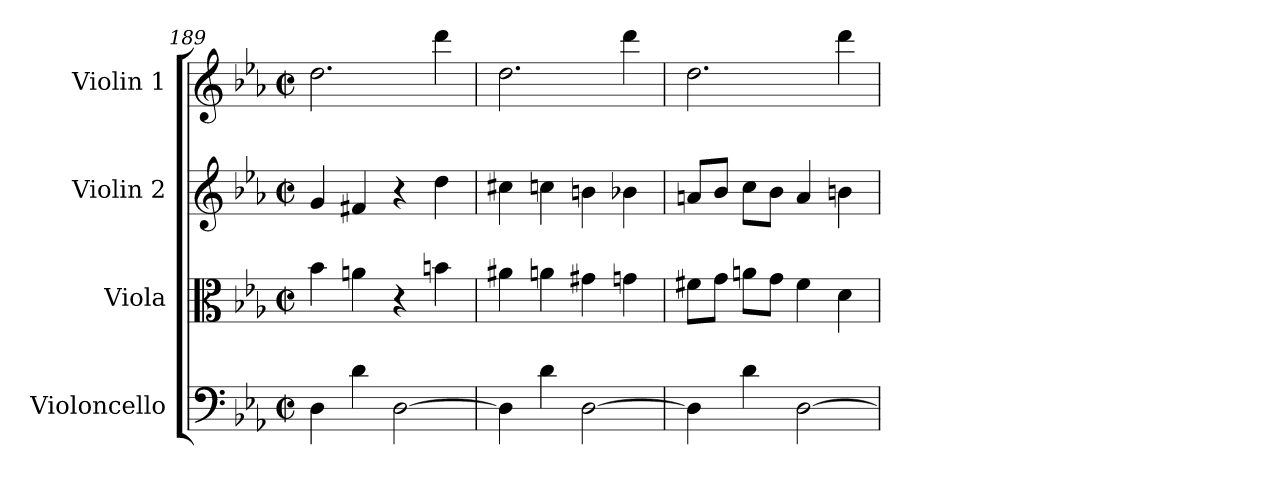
**kern	**kern	**kern	**kern
*part4	*part3	*part2	*part1
*staff4	*staff3	*staff2	*staff1
*I"Violoncello	*I"Viola	*I"Violin 2	*I"Violin 1
*I'Vc	*I'Vla	*I'Vln	*I'Vln
*clefF4	*clefC3	*clefG2	*clefG2
*k[b-e-a-]	*k[b-e-a-]	*k[b-e-a-]	*k[b-e-a-]
*M2/2	*M2/2	*M2/2	*M2/2
*met(c|)	*met(c|)	*met(c|)	*met(c|)
=189	=189	=189	=189
4D\	4b-\	4g/	2.dd\
4d\	4an\	4f#X/	.
[2D\	4r	4r	.
.	4bn\	4dd\	4ddd\
=190	=190	=190	=190
4D\]	4a#X\	4cc#X\	2.dd\
4d\	4an\	4ccn\	.
[2D\	4g#X\	4bn\	.
.	4gn\	4b-X\	4ddd\
=191	=191	=191	=191
4D\]	8f#X\L	8an/L	2.dd\
.	8g\J	8b-/J	.
4d\	8an\L	8cc\L	.
.	8g\J	8b-\J	.
[2D\	4f#\	4a/	.
.	4d\	4bn\	4ddd\
=	=	=	=
*-	*-	*-	*-
